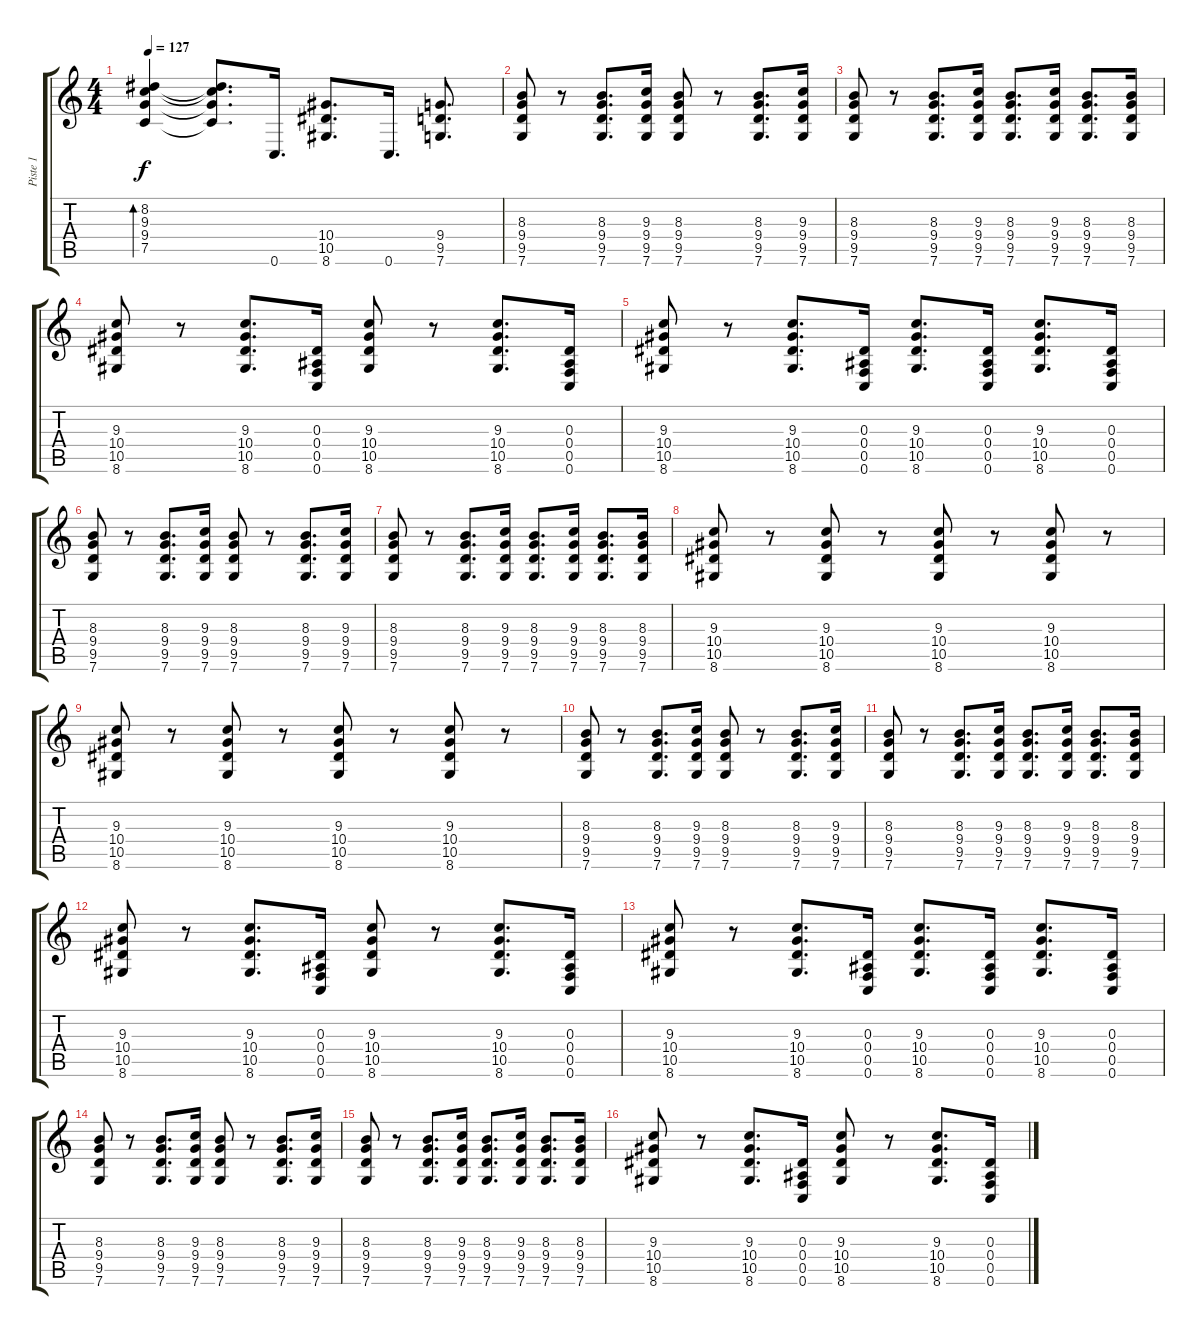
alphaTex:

\track ("Piste 1" "Piste 1") {instrument distortionguitar}
\staff {score tabs}
\tuning (C4 G3 Eb3 Bb2 F2 C2) {hide}
\ts (4 4)
\tempo 127
\clef g2
\ks c
(8.2 9.3 9.4 7.5).4{bd 480 dy f instrument electricguitarjazz} (8.2{t} 9.3{t} 9.4{t} 7.5{t}).8{d} 0.6.16{d instrument distortionguitar} (10.4 10.5 8.6).8{d} 0.6.16{d} (9.4 9.5 7.6).8{d} |
(8.3 9.4 9.5 7.6).8{instrument overdrivenguitar} r.8 (8.3 9.4 9.5 7.6).8{d} (9.3 9.4 9.5 7.6).16 (8.3 9.4 9.5 7.6).8 r.8 (8.3 9.4 9.5 7.6).8{d} (9.3 9.4 9.5 7.6).16 |
(8.3 9.4 9.5 7.6).8 r.8 (8.3 9.4 9.5 7.6).8{d} (9.3 9.4 9.5 7.6).16 (8.3 9.4 9.5 7.6).8{d} (9.3 9.4 9.5 7.6).16 (8.3 9.4 9.5 7.6).8{d} (8.3 9.4 9.5 7.6).16 |
(9.3 10.4 10.5 8.6).8 r.8 (9.3 10.4 10.5 8.6).8{d} (0.3 0.4 0.5 0.6).16 (9.3 10.4 10.5 8.6).8 r.8 (9.3 10.4 10.5 8.6).8{d} (0.3 0.4 0.5 0.6).16 |
(9.3 10.4 10.5 8.6).8 r.8 (9.3 10.4 10.5 8.6).8{d} (0.3 0.4 0.5 0.6).16 (9.3 10.4 10.5 8.6).8{d} (0.3 0.4 0.5 0.6).16 (9.3 10.4 10.5 8.6).8{d} (0.3 0.4 0.5 0.6).16 |
(8.3 9.4 9.5 7.6).8{instrument overdrivenguitar} r.8 (8.3 9.4 9.5 7.6).8{d} (9.3 9.4 9.5 7.6).16 (8.3 9.4 9.5 7.6).8 r.8 (8.3 9.4 9.5 7.6).8{d} (9.3 9.4 9.5 7.6).16 |
(8.3 9.4 9.5 7.6).8 r.8 (8.3 9.4 9.5 7.6).8{d} (9.3 9.4 9.5 7.6).16 (8.3 9.4 9.5 7.6).8{d} (9.3 9.4 9.5 7.6).16 (8.3 9.4 9.5 7.6).8{d} (8.3 9.4 9.5 7.6).16 |
(9.3 10.4 10.5 8.6).8 r.8 (9.3 10.4 10.5 8.6).8 r.8 (9.3 10.4 10.5 8.6).8 r.8 (9.3 10.4 10.5 8.6).8 r.8 |
(9.3 10.4 10.5 8.6).8 r.8 (9.3 10.4 10.5 8.6).8 r.8 (9.3 10.4 10.5 8.6).8 r.8 (9.3 10.4 10.5 8.6).8 r.8 |
(8.3 9.4 9.5 7.6).8{instrument overdrivenguitar} r.8 (8.3 9.4 9.5 7.6).8{d} (9.3 9.4 9.5 7.6).16 (8.3 9.4 9.5 7.6).8 r.8 (8.3 9.4 9.5 7.6).8{d} (9.3 9.4 9.5 7.6).16 |
(8.3 9.4 9.5 7.6).8 r.8 (8.3 9.4 9.5 7.6).8{d} (9.3 9.4 9.5 7.6).16 (8.3 9.4 9.5 7.6).8{d} (9.3 9.4 9.5 7.6).16 (8.3 9.4 9.5 7.6).8{d} (8.3 9.4 9.5 7.6).16 |
(9.3 10.4 10.5 8.6).8 r.8 (9.3 10.4 10.5 8.6).8{d} (0.3 0.4 0.5 0.6).16 (9.3 10.4 10.5 8.6).8 r.8 (9.3 10.4 10.5 8.6).8{d} (0.3 0.4 0.5 0.6).16 |
(9.3 10.4 10.5 8.6).8 r.8 (9.3 10.4 10.5 8.6).8{d} (0.3 0.4 0.5 0.6).16 (9.3 10.4 10.5 8.6).8{d} (0.3 0.4 0.5 0.6).16 (9.3 10.4 10.5 8.6).8{d} (0.3 0.4 0.5 0.6).16 |
(8.3 9.4 9.5 7.6).8{instrument overdrivenguitar} r.8 (8.3 9.4 9.5 7.6).8{d} (9.3 9.4 9.5 7.6).16 (8.3 9.4 9.5 7.6).8 r.8 (8.3 9.4 9.5 7.6).8{d} (9.3 9.4 9.5 7.6).16 |
(8.3 9.4 9.5 7.6).8 r.8 (8.3 9.4 9.5 7.6).8{d} (9.3 9.4 9.5 7.6).16 (8.3 9.4 9.5 7.6).8{d} (9.3 9.4 9.5 7.6).16 (8.3 9.4 9.5 7.6).8{d} (8.3 9.4 9.5 7.6).16 |
(9.3 10.4 10.5 8.6).8 r.8 (9.3 10.4 10.5 8.6).8{d} (0.3 0.4 0.5 0.6).16 (9.3 10.4 10.5 8.6).8 r.8 (9.3 10.4 10.5 8.6).8{d} (0.3 0.4 0.5 0.6).16
